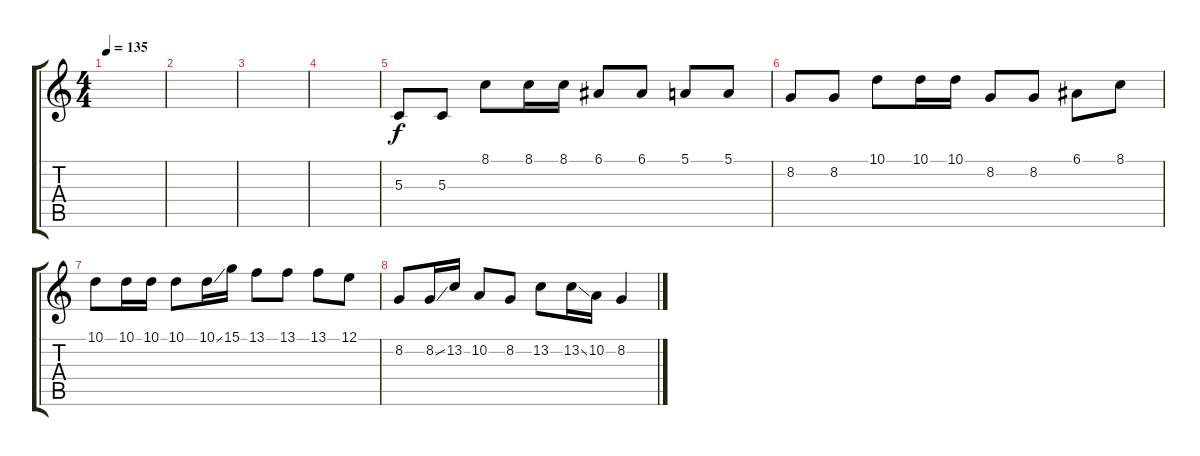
\track "" {instrument koto}
\staff {score tabs}
\tuning (E4 B3 G3 D3 A2 E2) {hide}
\ts (4 4)
\tempo 135
\clef g2
\ks c
|
|
|
|
5.3.8{instrument koto} 5.3.8 8.1.8 8.1.16 8.1.16 6.1.8 6.1.8 5.1.8 5.1.8 |
8.2.8 8.2.8 10.1.8 10.1.16 10.1.16 8.2.8 8.2.8 6.1.8 8.1.8 |
10.1.8{instrument mutedtrumpet} 10.1.16 10.1.16 10.1.8 10.1{ss}.16 15.1.16 13.1.8 13.1.8 13.1.8 12.1.8 |
8.2.8 8.2{ss}.16 13.2.16 10.2.8 8.2.8 13.2.8 13.2{ss}.16 10.2.16 8.2.4
